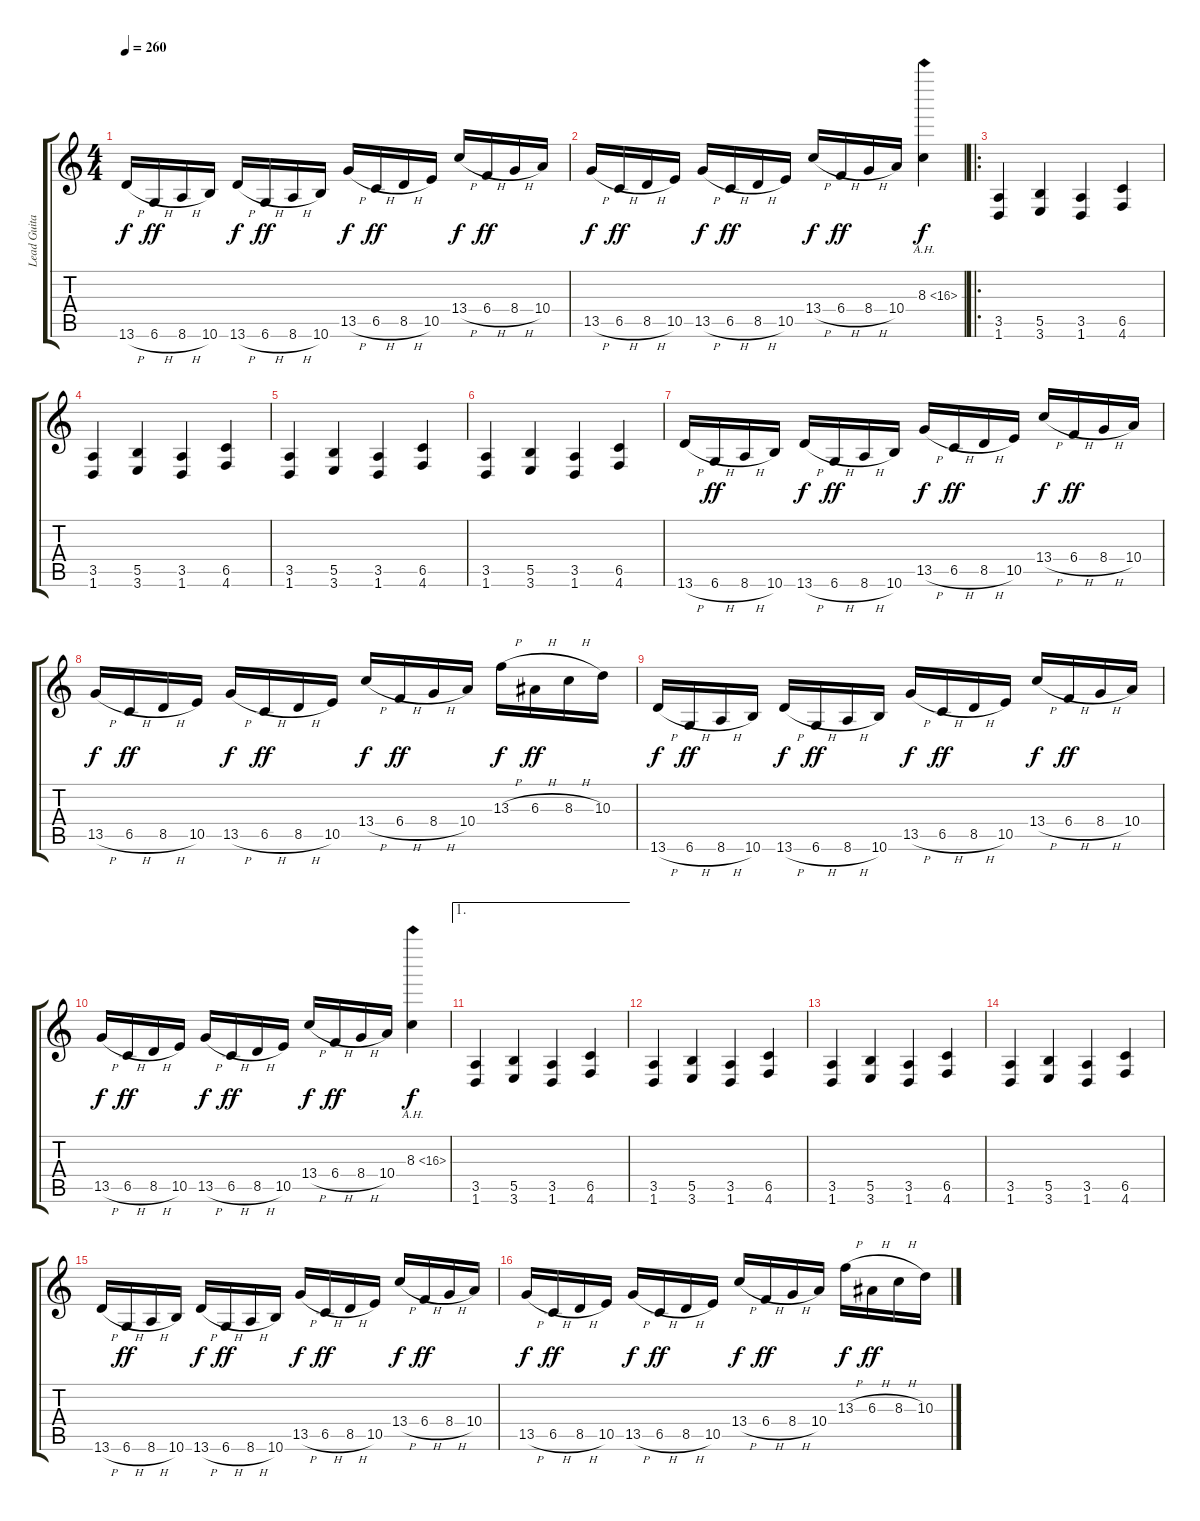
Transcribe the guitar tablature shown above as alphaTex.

\track ("Lead Guitar" "Lead Guita") {instrument distortionguitar}
\staff {score tabs}
\tuning (Db4 Ab3 E3 B2 Gb2 Db2) {hide}
\ts (4 4)
\tempo 260
\clef g2
\ks c
13.6{h}.16{dy f} 6.6{h}.16{dy ff} 8.6{h}.16 10.6.16 13.6{h}.16{dy f} 6.6{h}.16{dy ff} 8.6{h}.16 10.6.16 13.5{h}.16{dy f} 6.5{h}.16{dy ff} 8.5{h}.16 10.5.16 13.4{h}.16{dy f} 6.4{h}.16{dy ff} 8.4{h}.16 10.4.16 |
13.5{h}.16{dy f} 6.5{h}.16{dy ff} 8.5{h}.16 10.5.16 13.5{h}.16{dy f} 6.5{h}.16{dy ff} 8.5{h}.16 10.5.16 13.4{h}.16{dy f} 6.4{h}.16{dy ff} 8.4{h}.16 10.4.16 8.3{ah 8}.4{dy f} |
\ro
(3.5 1.6).4 (5.5 3.6).4 (3.5 1.6).4 (6.5 4.6).4 |
(3.5 1.6).4 (5.5 3.6).4 (3.5 1.6).4 (6.5 4.6).4 |
(3.5 1.6).4 (5.5 3.6).4 (3.5 1.6).4 (6.5 4.6).4 |
(3.5 1.6).4 (5.5 3.6).4 (3.5 1.6).4 (6.5 4.6).4 |
13.6{h}.16 6.6{h}.16{dy ff} 8.6{h}.16 10.6.16 13.6{h}.16{dy f} 6.6{h}.16{dy ff} 8.6{h}.16 10.6.16 13.5{h}.16{dy f} 6.5{h}.16{dy ff} 8.5{h}.16 10.5.16 13.4{h}.16{dy f} 6.4{h}.16{dy ff} 8.4{h}.16 10.4.16 |
13.5{h}.16{dy f} 6.5{h}.16{dy ff} 8.5{h}.16 10.5.16 13.5{h}.16{dy f} 6.5{h}.16{dy ff} 8.5{h}.16 10.5.16 13.4{h}.16{dy f} 6.4{h}.16{dy ff} 8.4{h}.16 10.4.16 13.3{h}.16{dy f} 6.3{h}.16{dy ff} 8.3{h}.16 10.3.16 |
13.6{h}.16{dy f} 6.6{h}.16{dy ff} 8.6{h}.16 10.6.16 13.6{h}.16{dy f} 6.6{h}.16{dy ff} 8.6{h}.16 10.6.16 13.5{h}.16{dy f} 6.5{h}.16{dy ff} 8.5{h}.16 10.5.16 13.4{h}.16{dy f} 6.4{h}.16{dy ff} 8.4{h}.16 10.4.16 |
13.5{h}.16{dy f} 6.5{h}.16{dy ff} 8.5{h}.16 10.5.16 13.5{h}.16{dy f} 6.5{h}.16{dy ff} 8.5{h}.16 10.5.16 13.4{h}.16{dy f} 6.4{h}.16{dy ff} 8.4{h}.16 10.4.16 8.3{ah 8}.4{dy f} |
\ae 1
(3.5 1.6).4 (5.5 3.6).4 (3.5 1.6).4 (6.5 4.6).4 |
(3.5 1.6).4 (5.5 3.6).4 (3.5 1.6).4 (6.5 4.6).4 |
(3.5 1.6).4 (5.5 3.6).4 (3.5 1.6).4 (6.5 4.6).4 |
(3.5 1.6).4 (5.5 3.6).4 (3.5 1.6).4 (6.5 4.6).4 |
13.6{h}.16 6.6{h}.16{dy ff} 8.6{h}.16 10.6.16 13.6{h}.16{dy f} 6.6{h}.16{dy ff} 8.6{h}.16 10.6.16 13.5{h}.16{dy f} 6.5{h}.16{dy ff} 8.5{h}.16 10.5.16 13.4{h}.16{dy f} 6.4{h}.16{dy ff} 8.4{h}.16 10.4.16 |
13.5{h}.16{dy f} 6.5{h}.16{dy ff} 8.5{h}.16 10.5.16 13.5{h}.16{dy f} 6.5{h}.16{dy ff} 8.5{h}.16 10.5.16 13.4{h}.16{dy f} 6.4{h}.16{dy ff} 8.4{h}.16 10.4.16 13.3{h}.16{dy f} 6.3{h}.16{dy ff} 8.3{h}.16 10.3.16
